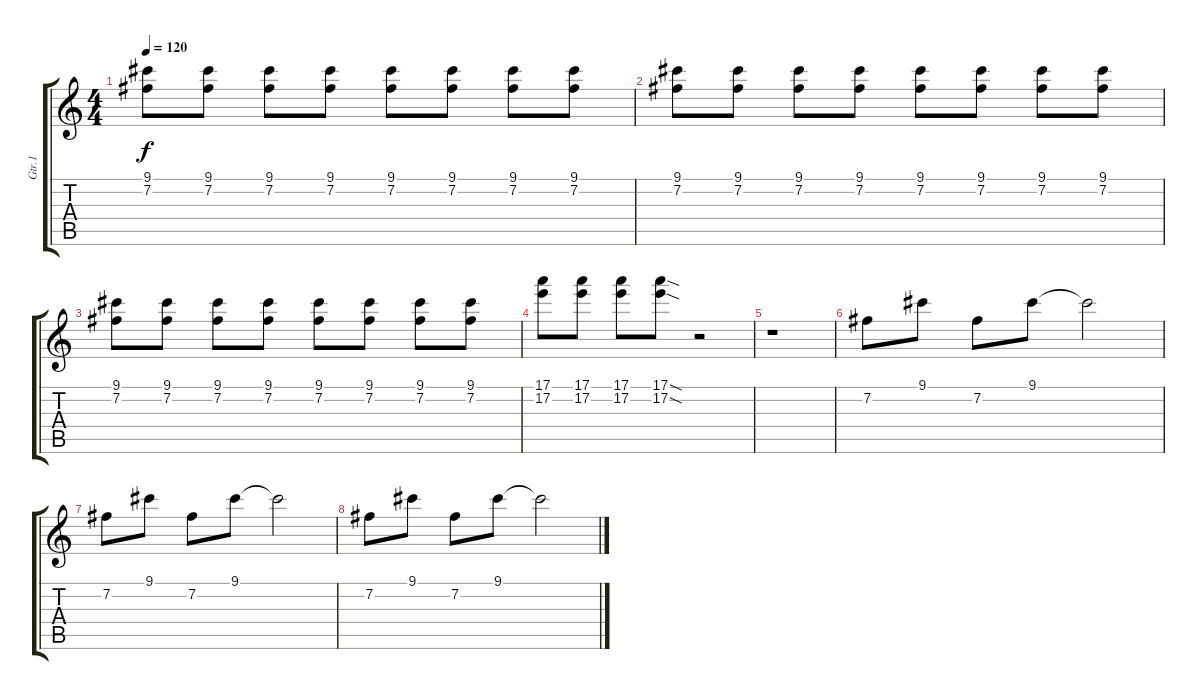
\track ("Gtr.1" "Gtr.1") {instrument distortionguitar}
\staff {score tabs}
\tuning (E4 B3 G3 D3 A2 E2) {hide}
\ts (4 4)
\tempo 120
\clef g2
\ks c
(9.1 7.2).8{dy f} (9.1 7.2).8 (9.1 7.2).8 (9.1 7.2).8 (9.1 7.2).8 (9.1 7.2).8 (9.1 7.2).8 (9.1 7.2).8 |
(9.1 7.2).8 (9.1 7.2).8 (9.1 7.2).8 (9.1 7.2).8 (9.1 7.2).8 (9.1 7.2).8 (9.1 7.2).8 (9.1 7.2).8 |
(9.1 7.2).8 (9.1 7.2).8 (9.1 7.2).8 (9.1 7.2).8 (9.1 7.2).8 (9.1 7.2).8 (9.1 7.2).8 (9.1 7.2).8 |
(17.1 17.2).8 (17.1 17.2).8 (17.1 17.2).8 (17.1{sod} 17.2{sod}).8 r.2 |
r.1 |
7.2.8 9.1.8 7.2.8 9.1.8 9.1{t}.2 |
7.2.8 9.1.8 7.2.8 9.1.8 9.1{t}.2 |
7.2.8 9.1.8 7.2.8 9.1.8 9.1{t}.2
